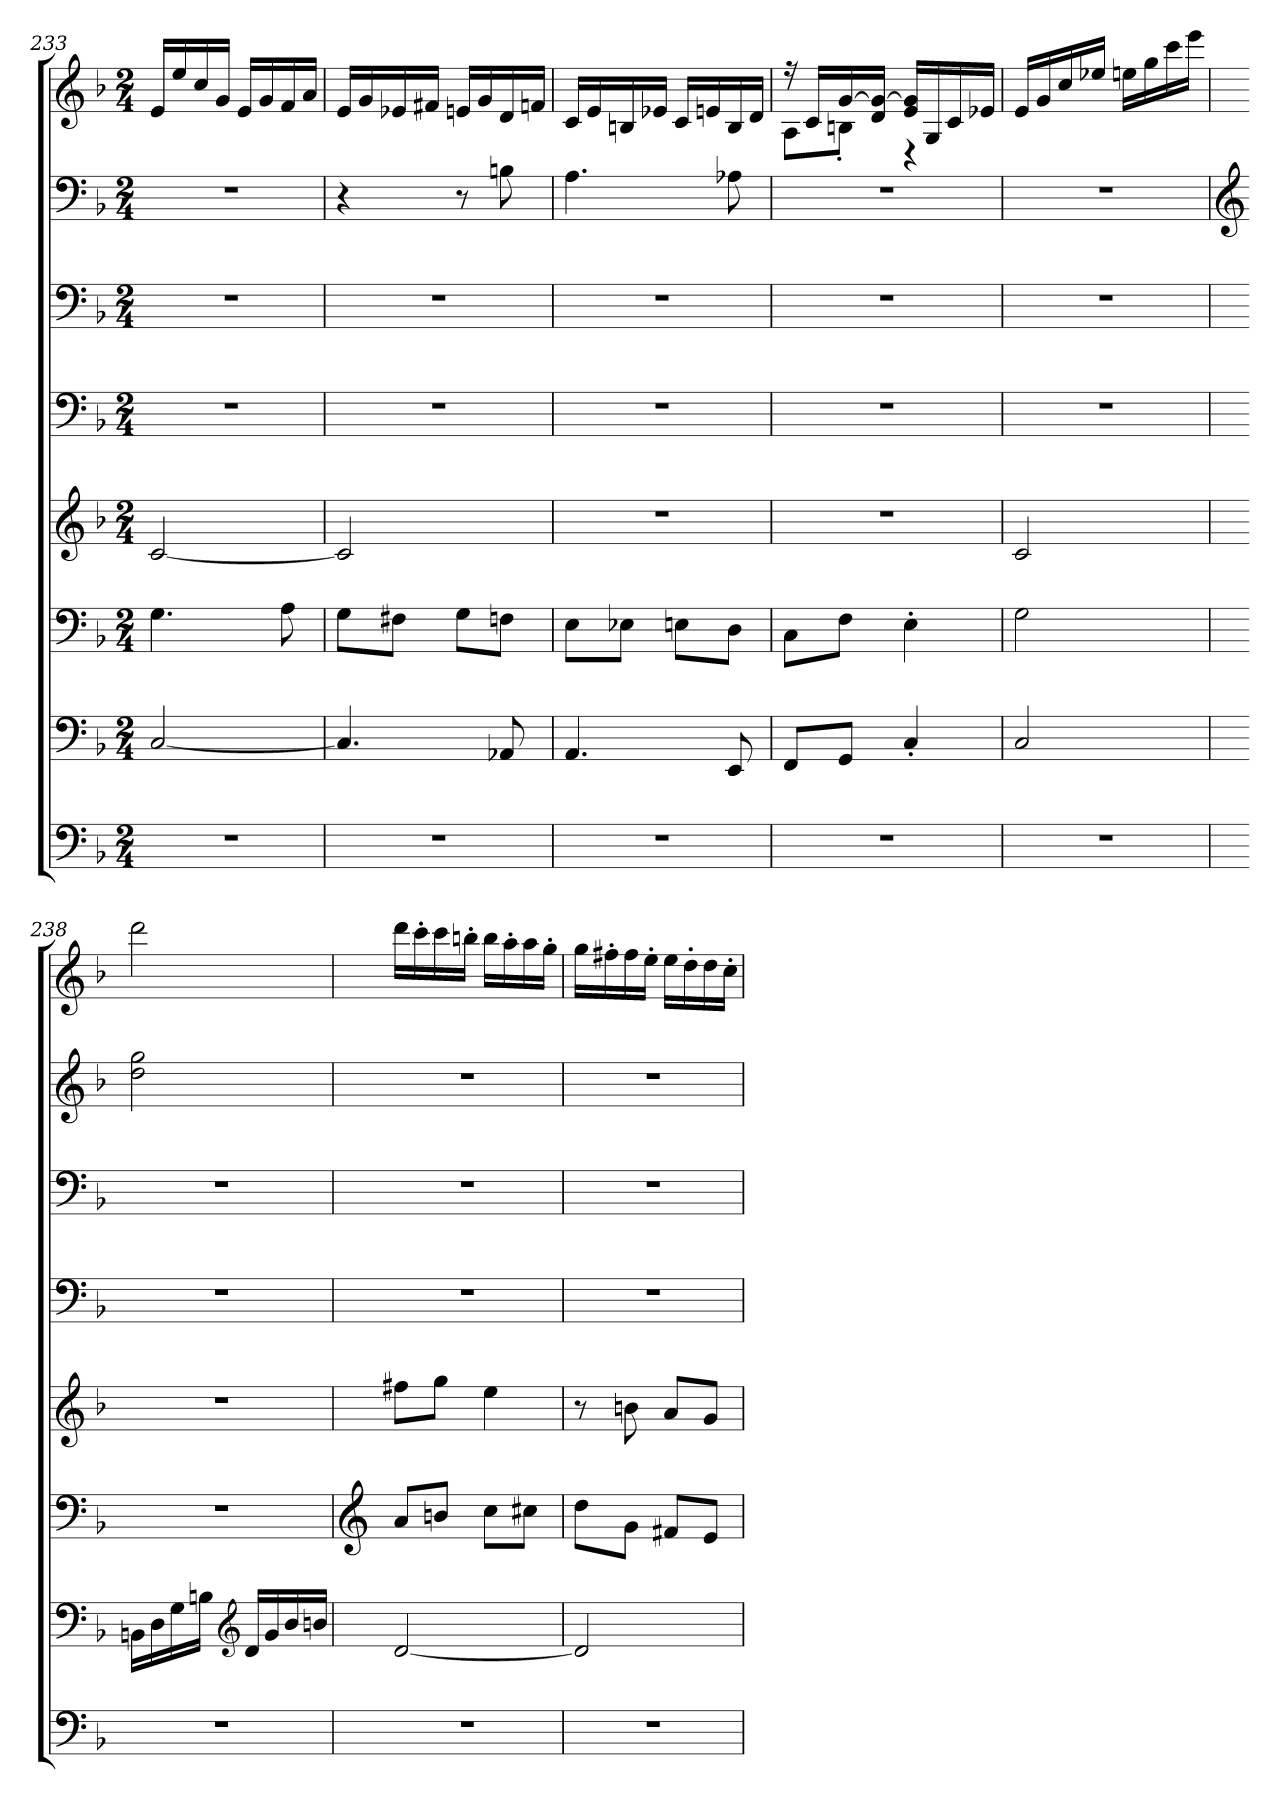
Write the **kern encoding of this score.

**kern	**kern	**kern	**kern	**kern	**kern	**kern	**kern
*part5	*part5	*part4	*part4	*part3	*part3	*part2	*part1
*staff8	*staff7	*staff6	*staff5	*staff4	*staff3	*staff2	*staff1
!!LO:PB:g=z
*clefF4	*clefF4	*clefF4	*clefG2	*clefF4	*clefF4	*clefF4	*clefG2
*k[b-]	*k[b-]	*k[b-]	*k[b-]	*k[b-]	*k[b-]	*k[b-]	*k[b-]
*M2/4	*M2/4	*M2/4	*M2/4	*M2/4	*M2/4	*M2/4	*M2/4
*MM96	*MM96	*MM96	*MM96	*MM96	*MM96	*MM96	*MM96
=233	=233	=233	=233	=233	=233	=233	=233
2r	[2C/	4.G\	[2c/	2r	2r	2r	16e/LL
.	.	.	.	.	.	.	16ee/
.	.	.	.	.	.	.	16cc/
.	.	.	.	.	.	.	16g/JJ
.	.	.	.	.	.	.	16e/LL
.	.	.	.	.	.	.	16g/
.	.	8A\	.	.	.	.	16f/
.	.	.	.	.	.	.	16a/JJ
=234	=234	=234	=234	=234	=234	=234	=234
2r	4.C/]	8G\L	2c/]	2r	2r	4r	16e/LL
.	.	.	.	.	.	.	16g/
.	.	8F#X\J	.	.	.	.	16e-X/
.	.	.	.	.	.	.	16f#X/JJ
.	.	8G\L	.	.	.	8r	16en/LL
.	.	.	.	.	.	.	16g/
.	8AA-X/	8Fn\J	.	.	.	8Bn\	16d/
.	.	.	.	.	.	.	16fn/JJ
=235	=235	=235	=235	=235	=235	=235	=235
2r	4.AA/	8E\L	2r	2r	2r	4.A\	16c/LL
.	.	.	.	.	.	.	16e/
.	.	8E-X\J	.	.	.	.	16Bn/
.	.	.	.	.	.	.	16e-X/JJ
.	.	8En\L	.	.	.	.	16c/LL
.	.	.	.	.	.	.	16en/
.	8EE/	8D\J	.	.	.	8A-X\	16B/
.	.	.	.	.	.	.	16d/JJ
=236	=236	=236	=236	=236	=236	=236	=236
*	*	*	*	*	*	*	*^
2r	8FF/L	8C\L	2r	2r	2r	2r	16r	8A\L
.	.	.	.	.	.	.	16c/LL	.
.	8GG/J	8F\J	.	.	.	.	[16g/	8Bn'\J
.	.	.	.	.	.	.	16d/ 16g/_JJ	.
.	4C'/	4E'\	.	.	.	.	16e/ 16g/]LL	4r
.	.	.	.	.	.	.	16G/	.
.	.	.	.	.	.	.	16c/	.
*	*	*	*	*	*	*	*MM92	*
.	.	.	.	.	.	.	16e-X/JJ	.
*	*	*	*	*	*	*	*v	*v
!!LO:PB:g=z
=237	=237	=237	=237	=237	=237	=237	=237
*	*	*	*	*	*	*	*MM96
2r	2C/	2G\	2c/	2r	2r	2r	16e/LL
.	.	.	.	.	.	.	16g/
.	.	.	.	.	.	.	16cc/
.	.	.	.	.	.	.	16ee-X/JJ
.	.	.	.	.	.	.	16een\LL
.	.	.	.	.	.	.	16gg\
.	.	.	.	.	.	.	16ccc\
*	*	*	*	*	*	*	*MM94
.	.	.	.	.	.	.	16eee\JJ
=238	=238	=238	=238	=238	=238	=238	=238
*	*	*	*	*	*	*clefG2	*
*	*	*	*	*	*	*	*MM96
2r	16BBn\LL	2r	2r	2r	2r	2dd\ 2gg\	2ddd\
.	16D\	.	.	.	.	.	.
.	16G\	.	.	.	.	.	.
.	16Bn\JJ	.	.	.	.	.	.
*	*clefG2	*	*	*	*	*	*
.	16d/LL	.	.	.	.	.	.
.	16g/	.	.	.	.	.	.
.	16b-/	.	.	.	.	.	.
.	16bn/JJ	.	.	.	.	.	.
=239	=239	=239	=239	=239	=239	=239	=239
*	*	*clefG2	*	*	*	*	*
*	*	*	*	*	*	*	*MM96
2r	[2d/	8a/L	8ff#X\L	2r	2r	2r	16ddd\LL
.	.	.	.	.	.	.	16ccc'\
.	.	8bn/J	8gg\J	.	.	.	16ccc\
.	.	.	.	.	.	.	16bbn'\JJ
.	.	8cc\L	4ee\	.	.	.	16bb\LL
.	.	.	.	.	.	.	16aa'\
.	.	8cc#X\J	.	.	.	.	16aa\
.	.	.	.	.	.	.	16gg'\JJ
!!LO:PB:g=z
=240	=240	=240	=240	=240	=240	=240	=240
2r	2d/]	8dd\L	8r	2r	2r	2r	16gg\LL
.	.	.	.	.	.	.	16ff#X'\
.	.	8g\J	8bn\	.	.	.	16ff#\
.	.	.	.	.	.	.	16ee'\JJ
.	.	8f#X/L	8a/L	.	.	.	16ee\LL
.	.	.	.	.	.	.	16dd'\
.	.	8e/J	8g/J	.	.	.	16dd\
*	*	*	*	*	*	*	*MM94
.	.	.	.	.	.	.	16cc'\JJ
=	=	=	=	=	=	=	=
*-	*-	*-	*-	*-	*-	*-	*-
